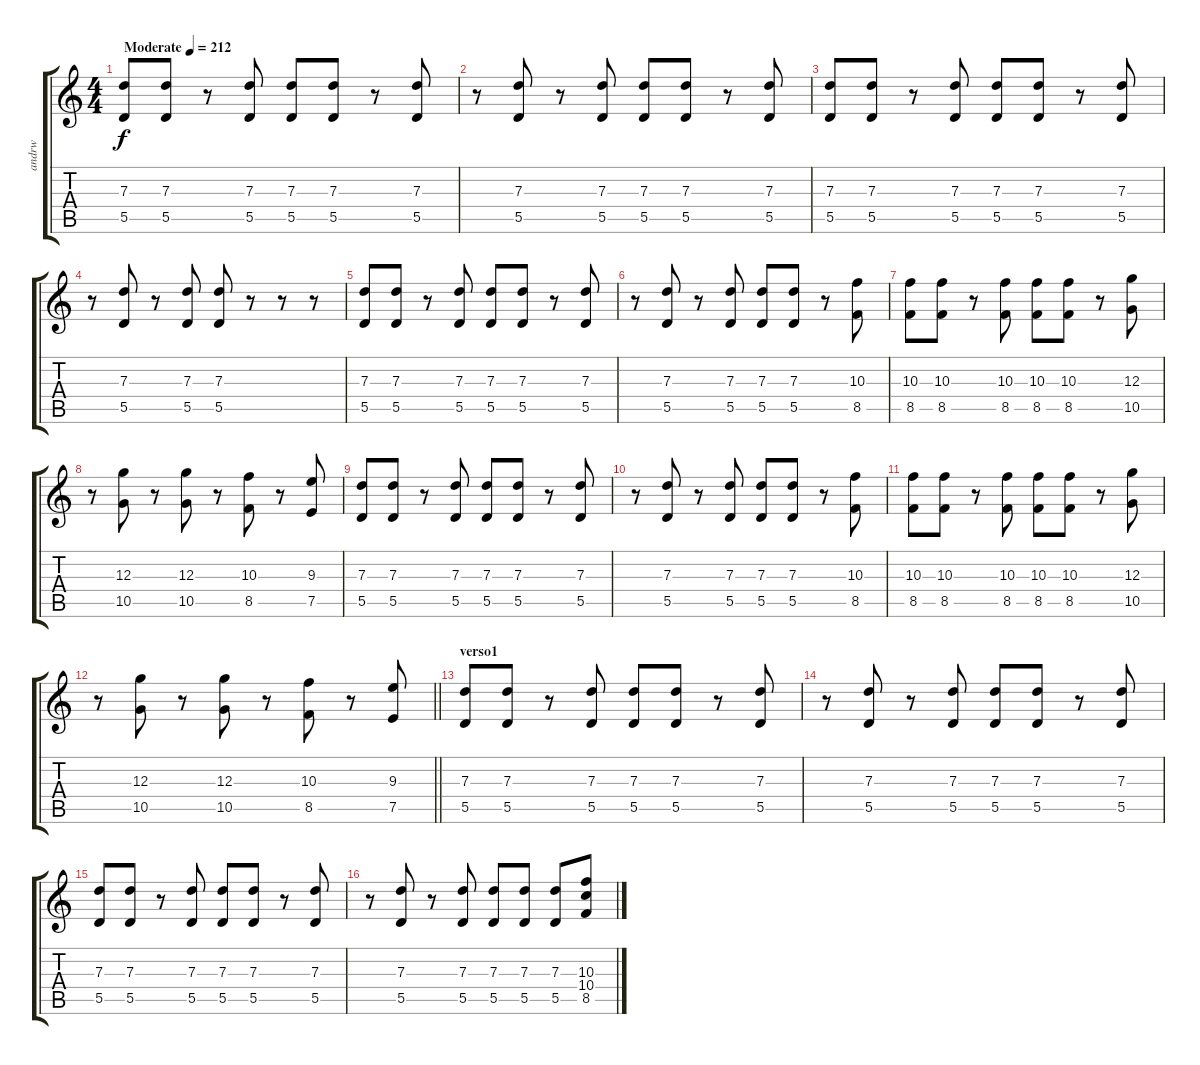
\track ("andrw" "andrw") {instrument distortionguitar}
\staff {score tabs}
\tuning (E4 B3 G3 D3 A2 D2) {hide}
\ts (4 4)
\tempo (212 "Moderate")
\clef g2
\ks c
(7.3 5.5).8{dy f instrument distortionguitar} (7.3 5.5).8 r.8 (7.3 5.5).8 (7.3 5.5).8 (7.3 5.5).8 r.8 (7.3 5.5).8 |
r.8 (7.3 5.5).8 r.8 (7.3 5.5).8 (7.3 5.5).8 (7.3 5.5).8 r.8 (7.3 5.5).8 |
(7.3 5.5).8 (7.3 5.5).8 r.8 (7.3 5.5).8 (7.3 5.5).8 (7.3 5.5).8 r.8 (7.3 5.5).8 |
r.8 (7.3 5.5).8 r.8 (7.3 5.5).8 (7.3 5.5).8 r.8 r.8 r.8 |
(7.3 5.5).8 (7.3 5.5).8 r.8 (7.3 5.5).8 (7.3 5.5).8 (7.3 5.5).8 r.8 (7.3 5.5).8 |
r.8 (7.3 5.5).8 r.8 (7.3 5.5).8 (7.3 5.5).8 (7.3 5.5).8 r.8 (10.3 8.5).8 |
(10.3 8.5).8 (10.3 8.5).8 r.8 (10.3 8.5).8 (10.3 8.5).8 (10.3 8.5).8 r.8 (12.3 10.5).8 |
r.8 (12.3 10.5).8 r.8 (12.3 10.5).8 r.8 (10.3 8.5).8 r.8 (9.3 7.5).8 |
(7.3 5.5).8 (7.3 5.5).8 r.8 (7.3 5.5).8 (7.3 5.5).8 (7.3 5.5).8 r.8 (7.3 5.5).8 |
r.8 (7.3 5.5).8 r.8 (7.3 5.5).8 (7.3 5.5).8 (7.3 5.5).8 r.8 (10.3 8.5).8 |
(10.3 8.5).8 (10.3 8.5).8 r.8 (10.3 8.5).8 (10.3 8.5).8 (10.3 8.5).8 r.8 (12.3 10.5).8 |
\barLineRight lightlight
r.8 (12.3 10.5).8 r.8 (12.3 10.5).8 r.8 (10.3 8.5).8 r.8 (9.3 7.5).8 |
\section ("" "verso1")
(7.3 5.5).8 (7.3 5.5).8 r.8 (7.3 5.5).8 (7.3 5.5).8 (7.3 5.5).8 r.8 (7.3 5.5).8 |
r.8 (7.3 5.5).8 r.8 (7.3 5.5).8 (7.3 5.5).8 (7.3 5.5).8 r.8 (7.3 5.5).8 |
(7.3 5.5).8 (7.3 5.5).8 r.8 (7.3 5.5).8 (7.3 5.5).8 (7.3 5.5).8 r.8 (7.3 5.5).8 |
r.8 (7.3 5.5).8 r.8 (7.3 5.5).8 (7.3 5.5).8 (7.3 5.5).8 (7.3 5.5).8 (10.3 10.4 8.5).8
